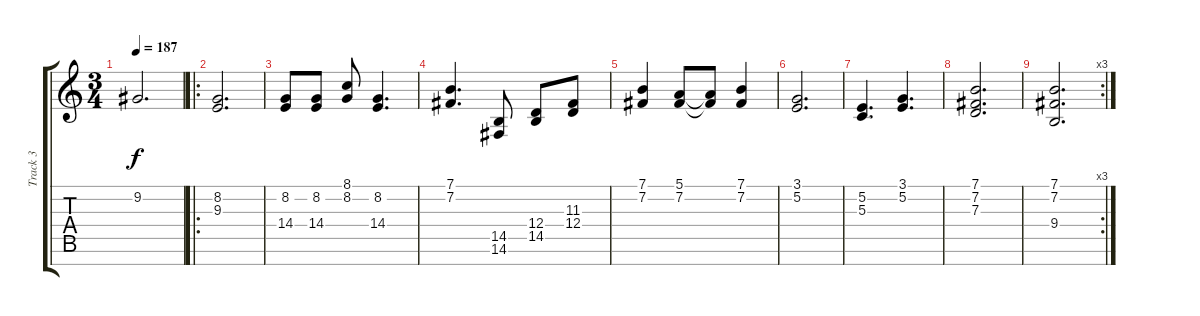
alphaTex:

\track ("Track 3" "Track 3") {instrument trumpet}
\staff {score tabs}
\tuning (E4 B3 G3 D3 A2 E2 B1) {hide}
\ts (3 4)
\tempo 187
\clef g2
\ks c
9.2{t}.2{d dy f} |
\ro
(8.2 9.3).2{d} |
(8.2 14.4).8 (8.2 14.4).8 (8.1 8.2).8 (8.2 14.4).4{d} |
(7.1 7.2).4{d} (14.5 14.6).8 (12.4 14.5).8 (11.3 12.4).8 |
(7.1 7.2).4 (5.1 7.2).8 (5.1{t} 7.2{t}).8 (7.1 7.2).4 |
(3.1 5.2).2{d} |
(5.2 5.3).4{d} (3.1 5.2).4{d} |
(7.1 7.2 7.3).2{d} |
\rc 3
(7.1 7.2 9.4).2{d}
